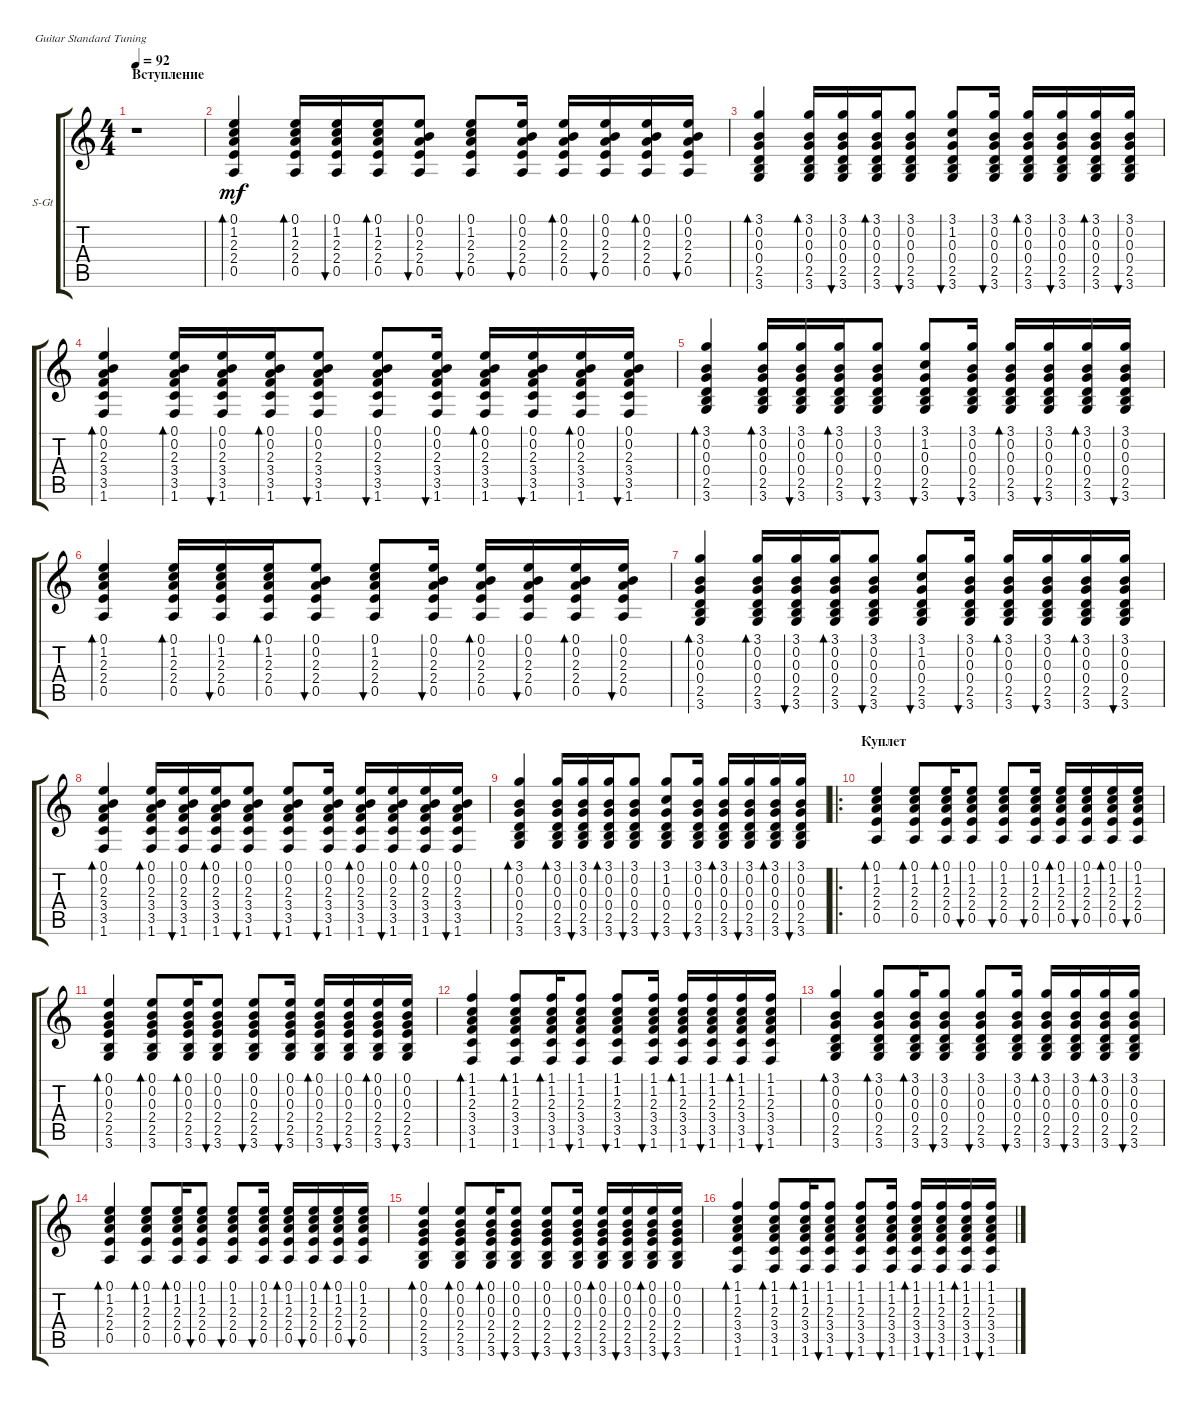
\defaultSystemsLayout 4
\bracketExtendMode groupsimilarinstruments
\firstSystemTrackNameOrientation horizontal
\otherSystemsTrackNameOrientation horizontal
\track ("Steel Guitar" "S-Gt") {instrument acousticguitarsteel}
\staff {score tabs}
\tuning (E4 B3 G3 D3 A2 E2)
\ts (4 4)
\section ("" "Вступление")
\tempo 92
\clef g2
\scale
0.1808
\ks c
r.1{dy mf instrument acousticguitarsteel} |
\scale
0.4016 (0.5 2.4 2.3 1.2 0.1).4{bd 30} (0.5 2.4 2.3 1.2 0.1).16{bd 30} (0.5 2.4 2.3 1.2 0.1).16{bu 30} (0.5 2.4 2.3 1.2 0.1).16{bd 30} (0.5 2.4 2.3 0.2 0.1).8{bu 30} (0.5 2.4 2.3 1.2 0.1).8{bu 30} (0.5 2.4 2.3 0.2 0.1).16{bu 30} (0.5 2.4 2.3 0.2 0.1).16{bd 30} (0.5 2.4 2.3 0.2 0.1).16{bu 30} (0.5 2.4 2.3 0.2 0.1).16{bd 30} (0.5 2.4 2.3 0.2 0.1).16{bu 30} |
\scale
0.417241 (2.5 0.4 0.3 0.2 3.1 3.6).4{bd 30} (2.5 0.4 0.3 0.2 3.1 3.6).16{bd 30} (2.5 0.4 0.3 0.2 3.1 3.6).16{bu 30} (2.5 0.4 0.3 0.2 3.1 3.6).16{bd 30} (2.5 0.4 0.3 0.2 3.1 3.6).8{bu 30} (2.5 0.4 0.3 1.2 3.1 3.6).8{bu 30} (2.5 0.4 0.3 0.2 3.1 3.6).16{bu 30} (2.5 0.4 0.3 0.2 3.1 3.6).16{bd 30} (2.5 0.4 0.3 0.2 3.1 3.6).16{bu 30} (2.5 0.4 0.3 0.2 3.1 3.6).16{bd 30} (2.5 0.4 0.3 0.2 3.1 3.6).16{bu 30} |
\scale
0.376757 (3.5 3.4 2.3 0.2 0.1 1.6).4{bd 30} (3.5 3.4 2.3 0.2 0.1 1.6).16{bd 30} (3.5 3.4 2.3 0.2 0.1 1.6).16{bu 30} (3.5 3.4 2.3 0.2 0.1 1.6).16{bd 30} (3.5 3.4 2.3 0.2 0.1 1.6).8{bu 30} (3.5 3.4 2.3 0.2 0.1 1.6).8{bu 30} (3.5 3.4 2.3 0.2 0.1 1.6).16{bu 30} (3.5 3.4 2.3 0.2 0.1 1.6).16{bd 30} (3.5 3.4 2.3 0.2 0.1 1.6).16{bu 30} (3.5 3.4 2.3 0.2 0.1 1.6).16{bd 30} (3.5 3.4 2.3 0.2 0.1 1.6).16{bu 30} |
\scale
0.310166 (2.5 0.4 0.3 0.2 3.1 3.6).4{bd 30} (2.5 0.4 0.3 0.2 3.1 3.6).16{bd 30} (2.5 0.4 0.3 0.2 3.1 3.6).16{bu 30} (2.5 0.4 0.3 0.2 3.1 3.6).16{bd 30} (2.5 0.4 0.3 0.2 3.1 3.6).8{bu 30} (2.5 0.4 0.3 1.2 3.1 3.6).8{bu 30} (2.5 0.4 0.3 0.2 3.1 3.6).16{bu 30} (2.5 0.4 0.3 0.2 3.1 3.6).16{bd 30} (2.5 0.4 0.3 0.2 3.1 3.6).16{bu 30} (2.5 0.4 0.3 0.2 3.1 3.6).16{bd 30} (2.5 0.4 0.3 0.2 3.1 3.6).16{bu 30} |
\scale
0.31553 (0.5 2.4 2.3 1.2 0.1).4{bd 30} (0.5 2.4 2.3 1.2 0.1).16{bd 30} (0.5 2.4 2.3 1.2 0.1).16{bu 30} (0.5 2.4 2.3 1.2 0.1).16{bd 30} (0.5 2.4 2.3 0.2 0.1).8{bu 30} (0.5 2.4 2.3 1.2 0.1).8{bu 30} (0.5 2.4 2.3 0.2 0.1).16{bu 30} (0.5 2.4 2.3 0.2 0.1).16{bd 30} (0.5 2.4 2.3 0.2 0.1).16{bu 30} (0.5 2.4 2.3 0.2 0.1).16{bd 30} (0.5 2.4 2.3 0.2 0.1).16{bu 30} |
(2.5 0.4 0.3 0.2 3.1 3.6).4{bd 30} (2.5 0.4 0.3 0.2 3.1 3.6).16{bd 30} (2.5 0.4 0.3 0.2 3.1 3.6).16{bu 30} (2.5 0.4 0.3 0.2 3.1 3.6).16{bd 30} (2.5 0.4 0.3 0.2 3.1 3.6).8{bu 30} (2.5 0.4 0.3 1.2 3.1 3.6).8{bu 30} (2.5 0.4 0.3 0.2 3.1 3.6).16{bu 30} (2.5 0.4 0.3 0.2 3.1 3.6).16{bd 30} (2.5 0.4 0.3 0.2 3.1 3.6).16{bu 30} (2.5 0.4 0.3 0.2 3.1 3.6).16{bd 30} (2.5 0.4 0.3 0.2 3.1 3.6).16{bu 30} |
(3.5 3.4 2.3 0.2 0.1 1.6).4{bd 30} (3.5 3.4 2.3 0.2 0.1 1.6).16{bd 30} (3.5 3.4 2.3 0.2 0.1 1.6).16{bu 30} (3.5 3.4 2.3 0.2 0.1 1.6).16{bd 30} (3.5 3.4 2.3 0.2 0.1 1.6).8{bu 30} (3.5 3.4 2.3 0.2 0.1 1.6).8{bu 30} (3.5 3.4 2.3 0.2 0.1 1.6).16{bu 30} (3.5 3.4 2.3 0.2 0.1 1.6).16{bd 30} (3.5 3.4 2.3 0.2 0.1 1.6).16{bu 30} (3.5 3.4 2.3 0.2 0.1 1.6).16{bd 30} (3.5 3.4 2.3 0.2 0.1 1.6).16{bu 30} |
(2.5 0.4 0.3 0.2 3.1 3.6).4{bd 30} (2.5 0.4 0.3 0.2 3.1 3.6).16{bd 30} (2.5 0.4 0.3 0.2 3.1 3.6).16{bu 30} (2.5 0.4 0.3 0.2 3.1 3.6).16{bd 30} (2.5 0.4 0.3 0.2 3.1 3.6).8{bu 30} (2.5 0.4 0.3 1.2 3.1 3.6).8{bu 30} (2.5 0.4 0.3 0.2 3.1 3.6).16{bu 30} (2.5 0.4 0.3 0.2 3.1 3.6).16{bd 30} (2.5 0.4 0.3 0.2 3.1 3.6).16{bu 30} (2.5 0.4 0.3 0.2 3.1 3.6).16{bd 30} (2.5 0.4 0.3 0.2 3.1 3.6).16{bu 30} |
\ro
\section ("" "Куплет")
(0.5 2.4 2.3 1.2 0.1).4{bd 30} (0.5 2.4 2.3 1.2 0.1).8{bd 30} (0.5 2.4 2.3 1.2 0.1).16{bd 30} (0.5 2.4 2.3 1.2 0.1).8{bu 30} (0.5 2.4 2.3 1.2 0.1).8{bu 30} (0.5 2.4 2.3 1.2 0.1).16{bu 30} (0.5 2.4 2.3 1.2 0.1).16{bd 30} (0.5 2.4 2.3 1.2 0.1).16{bu 30} (0.5 2.4 2.3 1.2 0.1).16{bd 30} (0.5 2.4 2.3 1.2 0.1).16{bu 30} |
(2.5 2.4 0.3 0.2 0.1 3.6).4{bd 30} (2.5 2.4 0.3 0.2 0.1 3.6).8{bd 30} (2.5 2.4 0.3 0.2 0.1 3.6).16{bd 30} (2.5 2.4 0.3 0.2 0.1 3.6).8{bu 30} (2.5 2.4 0.3 0.2 0.1 3.6).8{bu 30} (2.5 2.4 0.3 0.2 0.1 3.6).16{bu 30} (2.5 2.4 0.3 0.2 0.1 3.6).16{bd 30} (2.5 2.4 0.3 0.2 0.1 3.6).16{bu 30} (2.5 2.4 0.3 0.2 0.1 3.6).16{bd 30} (2.5 2.4 0.3 0.2 0.1 3.6).16{bu 30} |
(3.5 3.4 2.3 1.2 1.1 1.6).4{bd 30} (3.5 3.4 2.3 1.2 1.1 1.6).8{bd 30} (3.5 3.4 2.3 1.2 1.1 1.6).16{bd 30} (3.5 3.4 2.3 1.2 1.1 1.6).8{bu 30} (3.5 3.4 2.3 1.2 1.1 1.6).8{bu 30} (3.5 3.4 2.3 1.2 1.1 1.6).16{bu 30} (3.5 3.4 2.3 1.2 1.1 1.6).16{bd 30} (3.5 3.4 2.3 1.2 1.1 1.6).16{bu 30} (3.5 3.4 2.3 1.2 1.1 1.6).16{bd 30} (3.5 3.4 2.3 1.2 1.1 1.6).16{bu 30} |
(2.5 0.4 0.3 0.2 3.1 3.6).4{bd 30} (2.5 0.4 0.3 0.2 3.1 3.6).8{bd 30} (2.5 0.4 0.3 0.2 3.1 3.6).16{bd 30} (2.5 0.4 0.3 0.2 3.1 3.6).8{bu 30} (2.5 0.4 0.3 0.2 3.1 3.6).8{bu 30} (2.5 0.4 0.3 0.2 3.1 3.6).16{bu 30} (2.5 0.4 0.3 0.2 3.1 3.6).16{bd 30} (2.5 0.4 0.3 0.2 3.1 3.6).16{bu 30} (2.5 0.4 0.3 0.2 3.1 3.6).16{bd 30} (2.5 0.4 0.3 0.2 3.1 3.6).16{bu 30} |
(0.5 2.4 2.3 1.2 0.1).4{bd 30} (0.5 2.4 2.3 1.2 0.1).8{bd 30} (0.5 2.4 2.3 1.2 0.1).16{bd 30} (0.5 2.4 2.3 1.2 0.1).8{bu 30} (0.5 2.4 2.3 1.2 0.1).8{bu 30} (0.5 2.4 2.3 1.2 0.1).16{bu 30} (0.5 2.4 2.3 1.2 0.1).16{bd 30} (0.5 2.4 2.3 1.2 0.1).16{bu 30} (0.5 2.4 2.3 1.2 0.1).16{bd 30} (0.5 2.4 2.3 1.2 0.1).16{bu 30} |
(2.5 2.4 0.3 0.2 0.1 3.6).4{bd 30} (2.5 2.4 0.3 0.2 0.1 3.6).8{bd 30} (2.5 2.4 0.3 0.2 0.1 3.6).16{bd 30} (2.5 2.4 0.3 0.2 0.1 3.6).8{bu 30} (2.5 2.4 0.3 0.2 0.1 3.6).8{bu 30} (2.5 2.4 0.3 0.2 0.1 3.6).16{bu 30} (2.5 2.4 0.3 0.2 0.1 3.6).16{bd 30} (2.5 2.4 0.3 0.2 0.1 3.6).16{bu 30} (2.5 2.4 0.3 0.2 0.1 3.6).16{bd 30} (2.5 2.4 0.3 0.2 0.1 3.6).16{bu 30} |
(3.5 3.4 2.3 1.2 1.1 1.6).4{bd 30} (3.5 3.4 2.3 1.2 1.1 1.6).8{bd 30} (3.5 3.4 2.3 1.2 1.1 1.6).16{bd 30} (3.5 3.4 2.3 1.2 1.1 1.6).8{bu 30} (3.5 3.4 2.3 1.2 1.1 1.6).8{bu 30} (3.5 3.4 2.3 1.2 1.1 1.6).16{bu 30} (3.5 3.4 2.3 1.2 1.1 1.6).16{bd 30} (3.5 3.4 2.3 1.2 1.1 1.6).16{bu 30} (3.5 3.4 2.3 1.2 1.1 1.6).16{bd 30} (3.5 3.4 2.3 1.2 1.1 1.6).16{bu 30}
